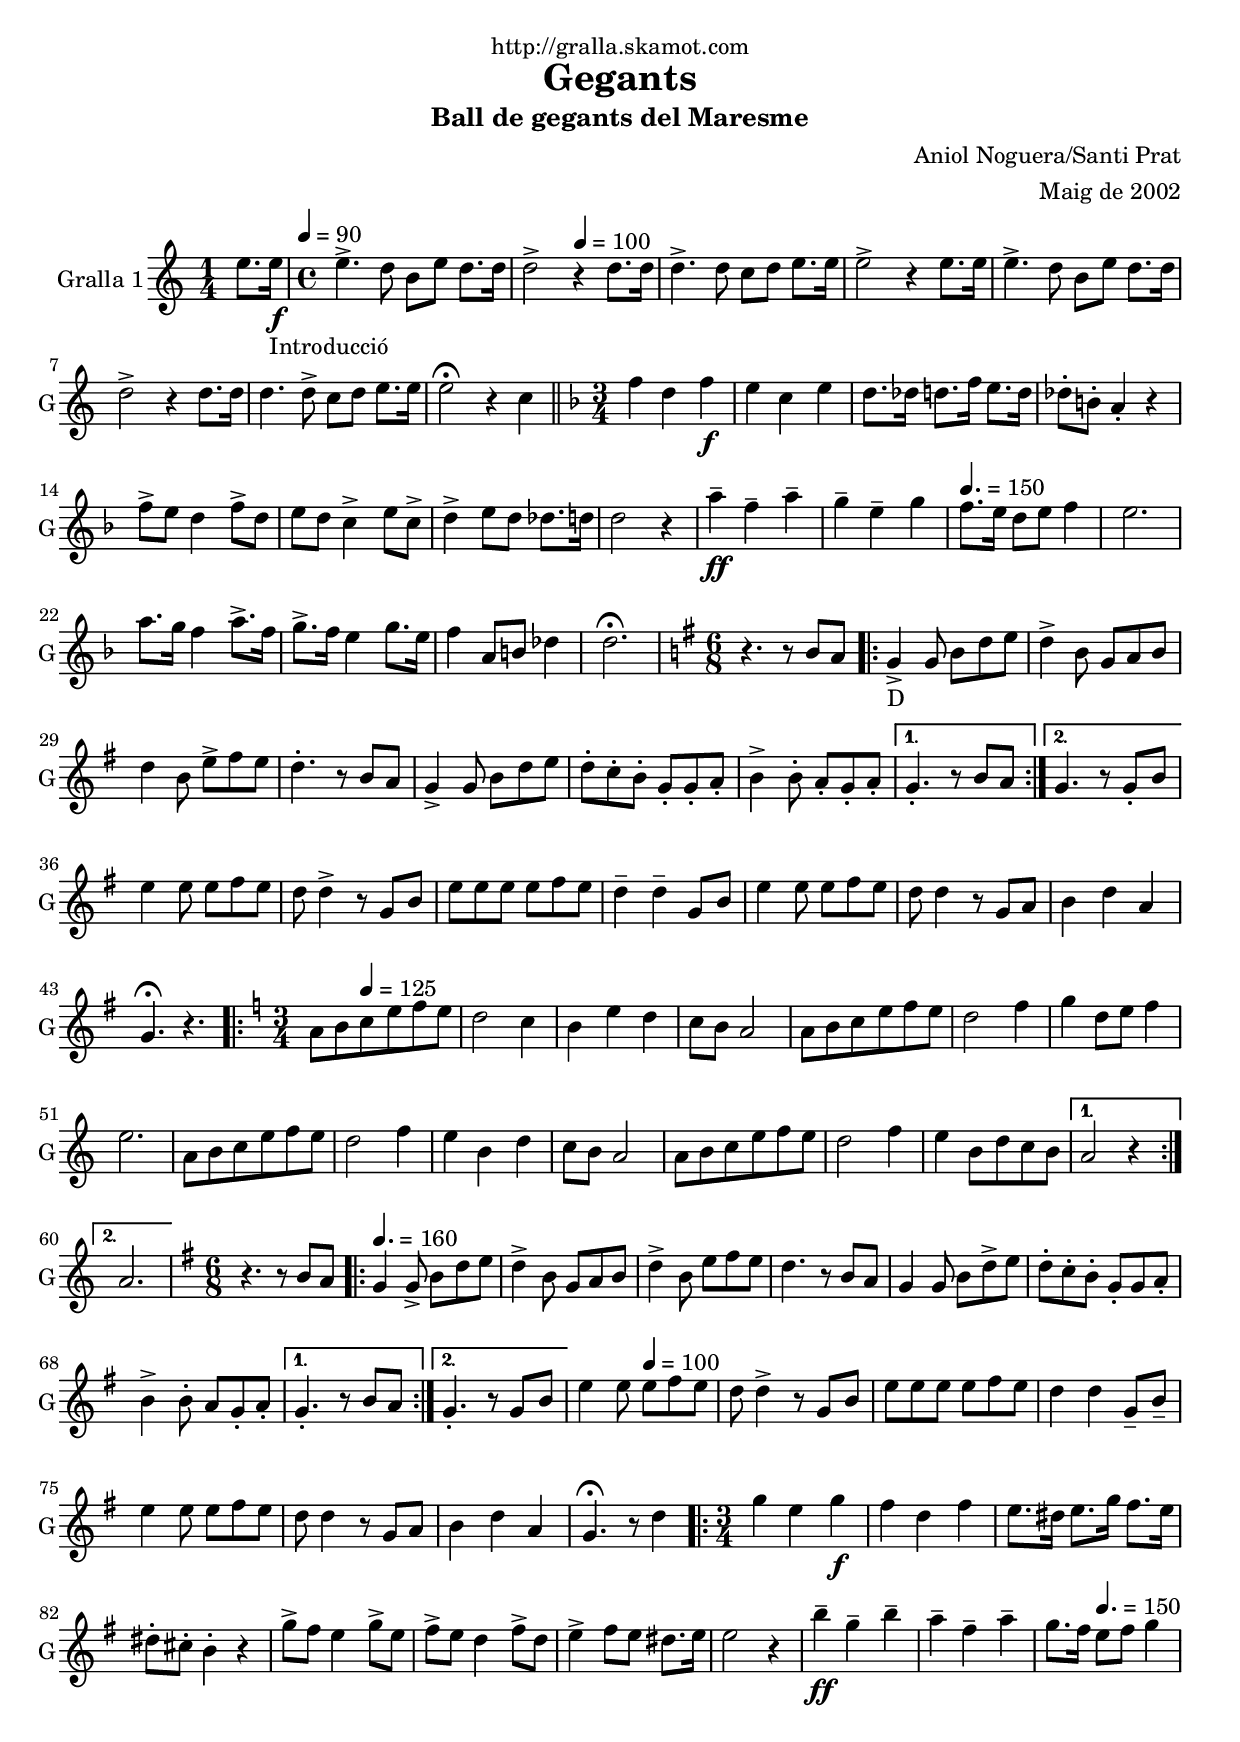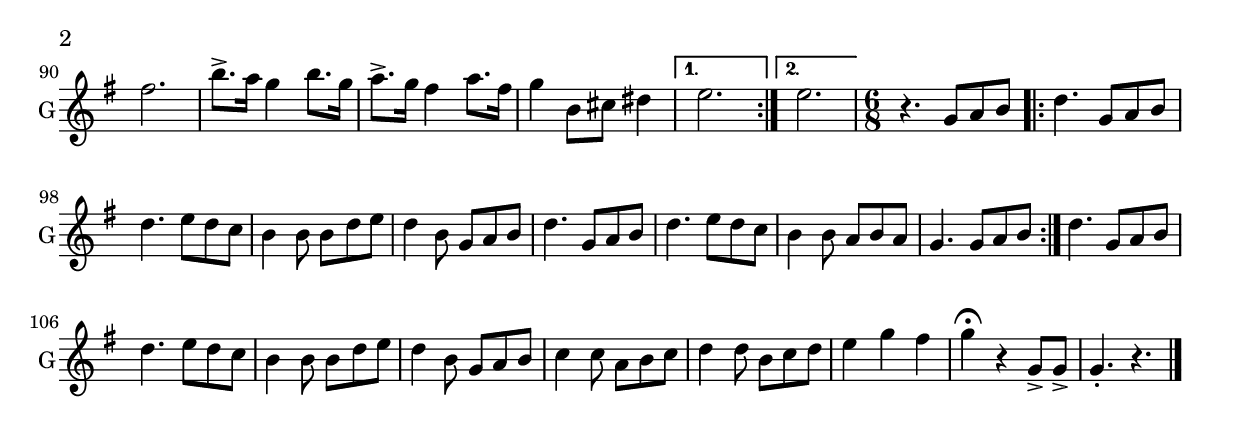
\version "2.16.2"

\header {
  dedication="http://gralla.skamot.com"
  title="Gegants"
  subtitle="Ball de gegants del Maresme"
  subsubtitle=""
  poet=""
  meter=""
  piece=""
  composer="Aniol Noguera/Santi Prat"
  arranger="Maig de 2002"
  opus=""
  instrument=""
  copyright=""
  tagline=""
}

liniaroAa =
\relative e''
{
  \clef treble
  \key c \major
  \time 1/4
  e8. e16 _"Introducció" \f \tempo 4 = 90  |
  \time 4/4   e4. -> d8 b e d8. d16  |
  d2 -> \tempo 4 = 100 r4 d8. d16  |
  d4. -> d8 c d e8. e16  |
  %05
  e2 -> r4 e8. e16  |
  e4. -> d8 b e d8. d16  |
  d2 -> r4 d8. d16  |
  d4. d8 -> c d e8. e16  |
  e2 \fermata r4 c  \bar "||"
  %10
  \key f \major   \time 3/4   f4 d _"" f \f  |
  e4 c e  |
  d8. des16 d8. f16 e8. d16  |
  des8-. b-. a4-. r  |
  f'8 -> e d4 f8 -> d  |
  %15
  e8 d c4 -> e8 c ->  |
  d4-> e8 d des8. d16  |
  d2 r4  |
  a'4 -- \ff f -- a --  |
  g4 -- e -- g \tempo 4. = 150  |
  %20
  f8. e16 d8 e f4  |
  e2.  |
  a8. g16 f4 a8. -> f16  |
  g8. -> f16 e4 g8. e16  |
  f4 a,8 b des4  |
  %25
  d2. \fermata  |
  \key g \major   \time 6/8   r4. r8 b a  |
  \repeat volta 2 { g4 _"D" -> g8 b d e  |
  d4 -> b8 g a b  |
  d4 b8 e -> fis e  |
  %30
  d4. -. r8 b a  |
  g4 -> g8 b d e  |
  d8 -. c -. b -. g -. g -. a -.  |
  b4 -> b8 -. a -. g -. a -. }
  \alternative { { g4. -. r8 b a }
  %35
  { g4. r8 g -. b } }
  e4 e8 e fis e  |
  d8 d4 -> r8 g, b  |
  e8 e e e fis e  |
  d4 -- d -- g,8 b  |
  %40
  e4 e8 e fis e  |
  d8 d4 r8 g, a  |
  b4 d a  |
  g4. \fermata r  |
  \key c \major   \time 3/4   \repeat volta 2 { a8 b \tempo 4 = 125  c e f e  |
  %45
  d2 c4  |
  b4 e d  |
  c8 b a2  |
  a8 b c e f e  |
  d2 f4  |
  %50
  g4 d8 e f4  |
  e2.  |
  a,8 b c e f e  |
  d2 f4  |
  e4 b d  |
  %55
  c8 b a2  |
  a8 b c e f e  |
  d2 f4  |
  e4 b8 d c b }
  \alternative { { a2 r4 }
  %60
  { a2. } }
  \key g \major   \time 6/8   r4. r8 b a \tempo 4. = 160  |
  \repeat volta 2 { g4  g8 -> b d e  |
  d4 -> b8 g a b  |
  d4 -> b8 e fis e  |
  %65
  d4. r8 b a  |
  g4 g8 b d -> e  |
  d8 -. c -. b -. g -. g a -. -.  |
  b4 -> b8 -. a g -. a -. -. }
  \alternative { { g4. -. r8 b a }
  %70
  { g4. -. r8 g b } }
  e4 e8 \tempo 4 = 100 e fis e  |
  d8 d4 -> r8 g, b  |
  e8 e e e fis e  |
  d4 d g,8 -- b --  |
  %75
  e4 e8 e fis e  |
  d8 d4 r8 g, a   |
  b4 d a  |
  g4. \fermata r8 d'4  |
  \time 3/4   \repeat volta 2 { g4 e  g \f  |
  %80
  fis4 d fis  |
  e8. dis16 e8. g16 fis8. e16  |
  dis8-. cis-. b4-. r  |
  g'8 -> fis e4 g8 -> e  |
  fis8 -> e d4 fis8 -> d  |
  %85
  e4 -> fis8 e dis8. e16  |
  e2 r4  |
  b'4 \ff -- g -- b --  |
  a4 -- fis -- a --  |
  g8. fis16 \tempo 4. = 150 e8 fis g4  |
  %90
  fis2.  |
  b8. -> a16 g4 b8. g16  |
  a8. -> g16 fis4 a8. fis16  |
  g4 b,8 cis dis4 }
  \alternative { { e2. }
  %95
  { e2. } }
  \time 6/8   r4. g,8 a b  |
  \repeat volta 2 { d4. g,8  a b  |
  d4. e8 d c  |
  b4 b8 b d e  |
  %100
  d4 b8 g a b  |
  d4. g,8 a b  |
  d4. e8 d c  |
  b4 b8 a b a  |
  g4. g8 a b  | }
  %105
  d4. g,8 a b  |
  d4. e8 d c  |
  b4 b8 b d e  |
  d4 b8 g a b  |
  c4 c8 a b c  |
  %110
  d4 d8 b c d  |
  e4 g fis  |
  g4 \fermata r g,8 -> g ->  |
  g4. -. r  \bar "|."
}

\score {
  \new StaffGroup {
    \override Score.RehearsalMark #'self-alignment-X = #LEFT
    <<
      \new Staff \with {instrumentName = #"Gralla 1" shortInstrumentName = #"G"} \liniaroAa
    >>
  }
  \layout {}
}
\score { \unfoldRepeats
  \new StaffGroup {
    \override Score.RehearsalMark #'self-alignment-X = #LEFT
    <<
      \new Staff \with {instrumentName = #"Gralla 1" shortInstrumentName = #"G"} \liniaroAa
    >>
  }
  \midi {
    \set Staff.midiInstrument = "oboe"
    \set DrumStaff.midiInstrument = "drums"
  }
}

